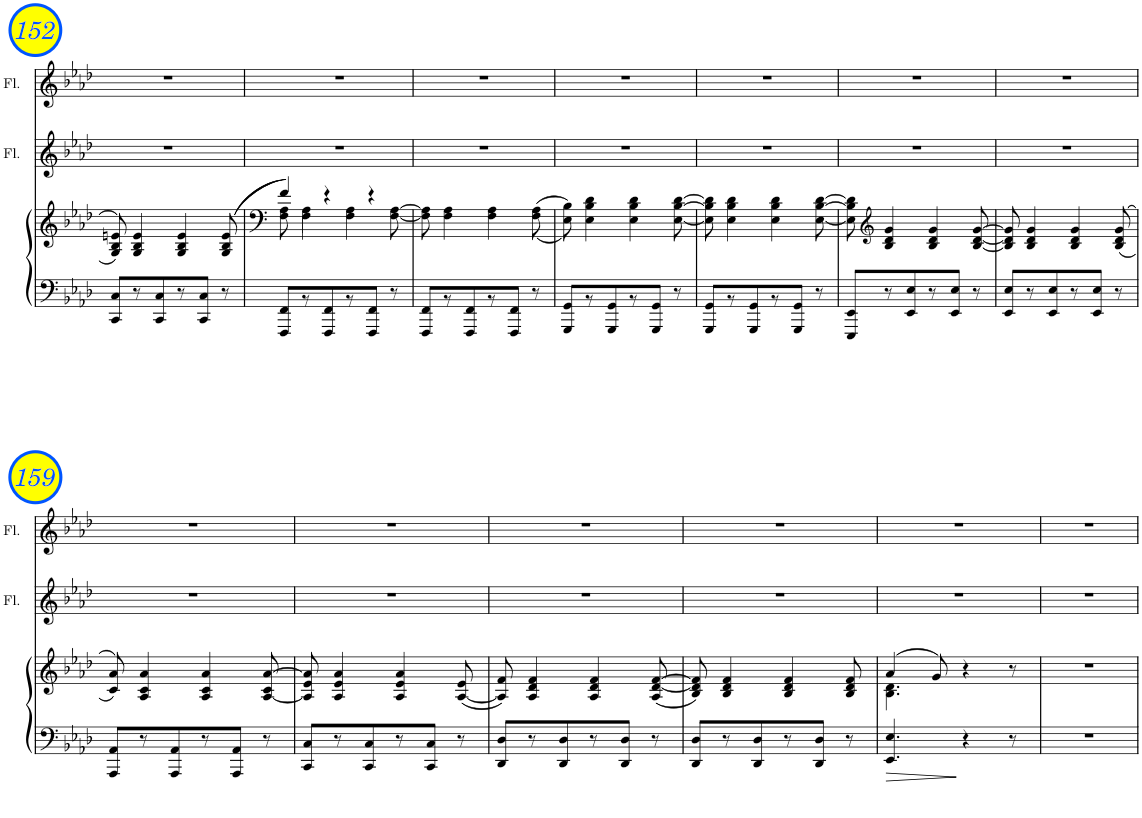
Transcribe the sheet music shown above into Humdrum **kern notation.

**kern	**kern	**kern	**kern
*part3	*part3	*part2	*part1
*staff4	*staff3	*staff2	*staff1
*I"Piano	*	*I"Flute	*I"Flute
*I'Pno	*	*I'Fl.	*I'Fl.
!!LO:PB:g=z
*clefF4	*clefG2	*clefG2	*clefG2
*k[b-e-a-d-]	*k[b-e-a-d-]	*k[b-e-a-d-]	*k[b-e-a-d-]
*M3/4	*M3/4	*M3/4	*M3/4
=152	=152	=152	=152
8CC/ 8C/L	8G/ 8B-/ 8en/	2.r	2.r
8r	4G/ 4B-/ 4e/	.	.
8CC/ 8C/	.	.	.
8r	4G/ 4B-/ 4e/	.	.
8CC/ 8C/J	.	.	.
8r	(>(8G/ 8B-/ 8e/	.	.
=153	=153	=153	=153
*	*^	*	*
*	*	*^	*	*
8FFF/ 8FF/L	4f/))	8F\ 8A-\	8ryy	2.r	2.r
8r	.	4F\	4A-\	.	.
8FFF/ 8FF/	4r	.	.	.	.
8r	.	4F\ 4A-\	4.ryy	.	.
8FFF/ 8FF/J	4r	.	.	.	.
8r	.	[8F\ [>8A-\	.	.	.
*	*v	*v	*v	*	*
=154	=154	=154	=154
8FFF/ 8FF/L	8F\] 8A-\]	2.r	2.r
8r	4F\ 4A-\	.	.
8FFF/ 8FF/	.	.	.
8r	4F\ 4A-\	.	.
8FFF/ 8FF/J	.	.	.
8r	(>(<8F\ 8A-\	.	.
=155	=155	=155	=155
8GGG/ 8GG/L	8E-\ 8B-\))	2.r	2.r
8r	4E-\ 4B-\ 4d-\	.	.
8GGG/ 8GG/	.	.	.
8r	4E-\ 4B-\ 4d-\	.	.
8GGG/ 8GG/J	.	.	.
8r	[8E-\ [8B-\ [8d-\	.	.
=156	=156	=156	=156
8GGG/ 8GG/L	8E-\] 8B-\] 8d-\]	2.r	2.r
8r	4E-\ 4B-\ 4d-\	.	.
8GGG/ 8GG/	.	.	.
8r	4E-\ 4B-\ 4d-\	.	.
8GGG/ 8GG/J	.	.	.
8r	[8E-\ [8B-\ [8d-\	.	.
=157	=157	=157	=157
8EEE-/ 8EE-/L	8E-\] 8B-\] 8d-\]	2.r	2.r
*	*clefG2	*	*
8r	4B-/ 4d-/ 4g/	.	.
8EE-/ 8E-/	.	.	.
8r	4B-/ 4d-/ 4g/	.	.
8EE-/ 8E-/J	.	.	.
8r	[8B-/ [8d-/ [8g/	.	.
=158	=158	=158	=158
8EE-/ 8E-/L	8B-/] 8d-/] 8g/]	2.r	2.r
8r	4B-/ 4d-/ 4g/	.	.
8EE-/ 8E-/	.	.	.
8r	4B-/ 4d-/ 4g/	.	.
8EE-/ 8E-/J	.	.	.
8r	(>(8B-/ 8d-/ 8g/	.	.
!!LO:LB:g=z
=159	=159	=159	=159
8AAA-/ 8AA-/L	8c/ 8a-/))	2.r	2.r
8r	4A-/ 4c/ 4a-/	.	.
8AAA-/ 8AA-/	.	.	.
8r	4A-/ 4c/ 4a-/	.	.
8AAA-/ 8AA-/J	.	.	.
8r	[8A-/ 8c/ [8a-/	.	.
=160	=160	=160	=160
8CC/ 8C/L	8A-/] 8e-/ 8a-/]	2.r	2.r
8r	4A-/ 4e-/ 4a-/	.	.
8CC/ 8C/	.	.	.
8r	4A-/ 4e-/ 4a-/	.	.
8CC/ 8C/J	.	.	.
8r	([8A-/ 8e-/	.	.
=161	=161	=161	=161
8DD-/ 8D-/L	8A-/] 8f/)	2.r	2.r
8r	4A-/ 4d-/ 4f/	.	.
8DD-/ 8D-/	.	.	.
8r	4A-/ 4d-/ 4f/	.	.
8DD-/ 8D-/J	.	.	.
8r	(<8A-/ [8d-/ [8f/	.	.
=162	=162	=162	=162
8DD-/ 8D-/L	8B-/ 8d-/] 8f/])	2.r	2.r
8r	4B-/ 4d-/ 4f/	.	.
8DD-/ 8D-/	.	.	.
8r	4B-/ 4d-/ 4f/	.	.
8DD-/ 8D-/J	.	.	.
8r	8B-/ 8d-/ 8f/	.	.
=163	=163	=163	=163
*	*^	*	*
4.EE-/ 4.E-/	(4a-/	4.B-\ 4.d-\	2.r	2.r
.	8g/)	.	.	.
4r	4r	4.ryy	.	.
8r	8r	.	.	.
*	*v	*v	*	*
=164	=164	=164	=164
2.r	2.r	2.r	2.r
=	=	=	=
*-	*-	*-	*-
